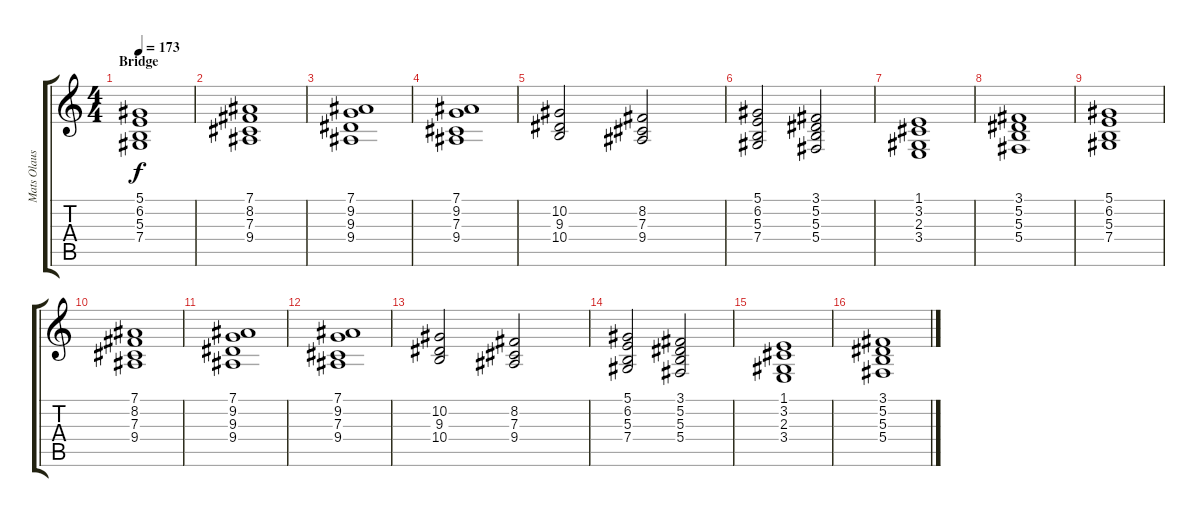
\track ("Mats Olausson" "Mats Olaus") {instrument stringensemble1}
\staff {score tabs}
\tuning (Eb4 Bb3 Gb3 Db3 Ab2 Eb2) {hide}
\ts (4 4)
\section ("" "Bridge")
\tempo 173
\clef g2
\ks c
(5.1 6.2 5.3 7.4).1{dy f} |
(7.1 8.2 7.3 9.4).1 |
(7.1 9.2 9.3 9.4).1 |
(7.1 9.2 7.3 9.4).1 |
(10.2 9.3 10.4).2 (8.2 7.3 9.4).2 |
(5.1 6.2 5.3 7.4).2 (3.1 5.2 5.3 5.4).2 |
(1.1 3.2 2.3 3.4).1 |
(3.1 5.2 5.3 5.4).1 |
(5.1 6.2 5.3 7.4).1 |
(7.1 8.2 7.3 9.4).1 |
(7.1 9.2 9.3 9.4).1 |
(7.1 9.2 7.3 9.4).1 |
(10.2 9.3 10.4).2 (8.2 7.3 9.4).2 |
(5.1 6.2 5.3 7.4).2 (3.1 5.2 5.3 5.4).2 |
(1.1 3.2 2.3 3.4).1 |
(3.1 5.2 5.3 5.4).1
